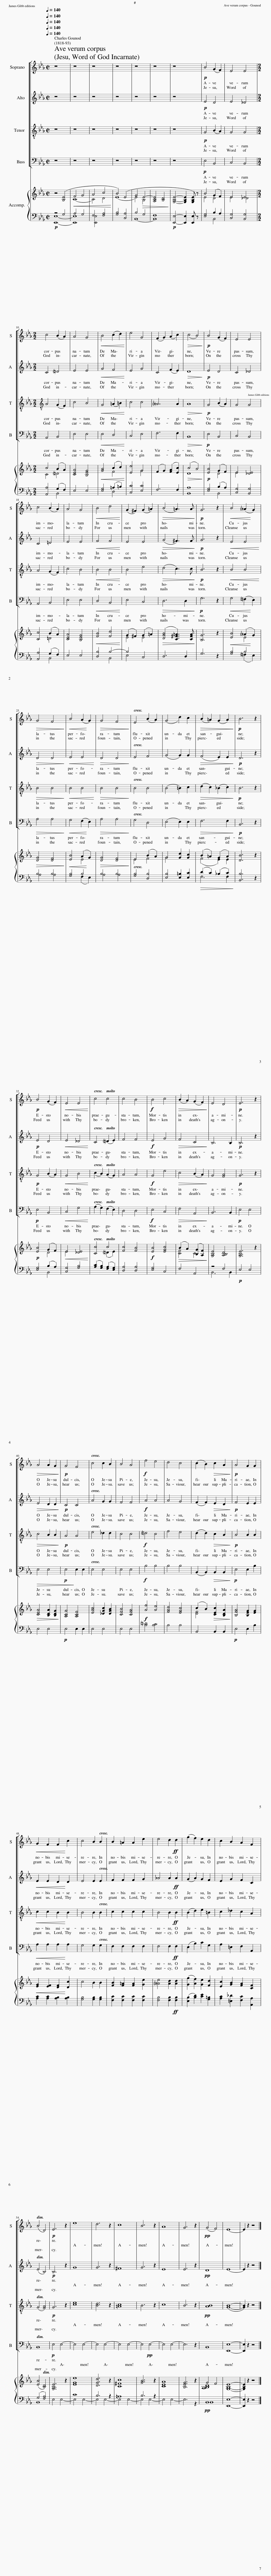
X:1
%%score [ 1 2 3 4 ] { ( 5 6 ) | ( 7 8 ) }
L:1/8
Q:1/4=140
M:2/2
I:linebreak $
K:Eb
V:1 treble
V:2 treble
V:3 treble-8
V:4 bass
V:5 treble
V:6 treble
V:7 bass
V:8 bass
V:1
 z8 | z8 | z8 | z8 | z8 | %5
 z8 | z8 |!p! B4 (G2 F2) | E4 E4 |$[M:2/2] c4 (B2 A2) | %10
 A4 G4 |!<(! B4 (c2 d2)!<)! | e4 G4 | (F2 G2) (A2 c2) |!>(! (c4 B4)!>)! | %15
!p! B4 (G2 F2) | E4 E4 |$ c4 (B2 A2) | A4 G4 |!<(! B4 d4!<)! | %20
 (G2 ^F2) (G2 =A2) |!>(! (B4 =A3) A!>)! |!p! G6 z2 |!<(! B4 (!courtesy!_A2!<)! G2) |$!>(! G4 F4!>)! | %25
!<(! B4 (A2!<)! G2) |!>(! G4 F4!>)! | E4 (B2 A2) | (G4 d2) c2 |!>(! (B2 =A2) (G2 A2)!>)! | %30
!p! B6 z2 |$!p! B4 (G2 F2) |!<(! E4 E4!<)! | c4 c4 | c4 B4 | %35
!f! B4 c4 |!>(! (B2 A2) (G2 F2)!>)! | E4 D4 |!p! E6 z2 |$!>(! A4 A2 G2!>)! | %40
!p! G4 F4 | c4 c2 B2 | B4 A4 |!f! f4 e4 | d4 c4 | %45
 (c2 B2)!>(! c2 A2!>)! |!p! A4 G2 G2 |$!<(! G2 F2 F2!<)! c2 | c4 B2 B2 | B2 =A2 A2 e2 | %50
 e4 d2!ff! d2 | (g2 f2) e2 d2 | c2 B2 A2 F2 |$ (B4 D4) |!p! E6 z2 | %55
 e8 | d6 z2 | c8 | B6 z2 | A8 | %60
 G6 z2 |!pp! (G4 F4) | E8- | E2 z2 z4 |] %64
V:2
 z8 | z8 | z8 | z8 | z8 | %5
 z8 | z8 |!p! E4 D4 | E4 _D4 |$[M:2/2] C4 !courtesy!=D4 | %10
 E4 E4 |!<(! G4 F4!<)! | E4 G4 | C4 (F2 E2) |!>(! D8!>)! | %15
!p! E4 D4 | C4 _D4 |$ C4 =D4 | E4 E4 |!<(! F4 F4!<)! | %20
 E4 E4 |!>(! (G4 ^F3) F!>)! |!p! G6 z2 |!<(! E4 E4!<)! |$!>(! D4 D4!>)! | %25
!<(! E4 E4!<)! |!>(! D4 D4!>)! | E4 F4 | (G4 G2) G2 |!>(! (F4 E2) E2!>)! | %30
!p! D6 z2 |$!p! E4 D4 |!<(! E4 _D4!<)! | C4 (!courtesy!=D2 E2) | F4 F4 | %35
!f! E4 G4 |!>(! F4 C4!>)! | B,6 B,2 |!p! B,6 z2 |$!>(! E4 D2 D2!>)! | %40
!p! C4 C4 | A4 G2 G2 | F4 F4 |!f! A4 A4 | A4 G4 | %45
 (F2 F2)!>(! E2 D2!>)! |!p! F4 E2 E2 |$!<(! E2 E2 D2!<)! D2 | E4 E2 E2 | F2 F2 F2 G2 | %50
 _A4 A2!ff! A2 | (G2 A2) G2 F2 | E2 G2 F2 C2 |$ (E4 B,4) |!p! B,6 z2 | %55
 G8 | G6 z2 | ^F8 | G6 z2 | E8 | %60
 E6 z2 |!pp! D8 | E8- | E2 z2 z4 |] %64
V:3
 z8 | z8 | z8 | z8 | z8 | %5
 z8 | z8 |!p! G4 (B2 A2) | G4 G4 |$[M:2/2][K:treble-8] A4 (G2 F2) | %10
 c4 B4 |!<(! G4 (=A2 =B2)!<)! | c4 c4 | !courtesy!_A6 A2 |!>(! A8!>)! | %15
!p! G4 (B2 A2) | G4 G4 |$ A4 (G2 F2) | c4 B4 |!<(! B4 B4!<)! | %20
 B4 e4 |!>(! (d4 c3) c!>)! |!p! B6 z2 |!<(! B4 B4!<)! |$!>(! B4 B4!>)! | %25
!<(! B4 B4!<)! |!>(! B4 B4!>)! | B4 B4 | (B4 =B2) c2 |!>(! (d2 c2) (_B2 c2)!>)! | %30
!p! B6 z2 |$!p! G4 (B2 A2) |!<(! G4 B4!<)! | (c2 B2) (A2 G2) | A4 A4 | %35
!f! G4 e4 |!>(! c4 (B2 A2)!>)! | G4 [FA]4 |!p! G6 z2 |$!>(! c4 B2 B2!>)! | %40
!p! A4 A4 | e4 _d2 d2 | c4 c4 |!f! !courtesy!=d4 c4 | f4 e4 | %45
 (d2 d2)!>(! c2 B2!>)! |!p! B4 B2 B2 |$!<(! c2 c2 B2!<)! B2 | B4 B2 B2 | c2 c2 c2 c2 | %50
 B4 B2!ff! B2 | (B2 d2) e2 =B2 | c2 _d2 c2 A2 |$ (G4 [FA]4) |!p! G6 z2 | %55
 [ce]8 | [Bd]6 z2 | [=Ac]8 | B6 z2 | c8 | %60
 B6 z2 |!pp! [AB]8 | ([GB]8- | [GB]2) z2 z4 |] %64
V:4
 z8 | z8 | z8 | z8 | z8 | %5
 z8 | z8 |!p! E,4 B,,4 | C,4 B,,4 |$[M:2/2] A,,4 B,,4 | %10
 E,4 E,4 |!<(! E,4 D,4!<)! | C,4 E,4 | F,6 F,2 |!>(! B,,8!>)! | %15
!p! E,4 B,,4 | C,4 B,,4 |$ A,,4 B,,4 | E,4 E,4 |!<(! D,4 B,,4!<)! | %20
 E,4 C,4 |!>(! D,6 D,2!>)! |!p! G,6 z2 |!<(! G,4 (!courtesy!=F,2!<)! E,2) |$!>(! A,4 A,4!>)! | %25
!<(! G,4 (F,2!<)! E,2) |!>(! A,4 A,4!>)! | G,4 D,4 | (E,4 E,2) E,2 |!>(! F,6 F,2!>)! | %30
!p! B,,6 z2 |$!p! E,4 B,,4 |!<(! C,4 G,4!<)! | (A,2 G,2) (F,2 E,2) | D,4 D,4 | %35
!f! E,4 C,4 |!>(! F,4 A,,4!>)! | B,,6 B,,2 |!p! E,4 E,4 |$!>(! E,4 E,4 | %40
!p! E,4!>)! E,2 E,2 | E,4 E,4 | E,4 E,4 |!f! B,4 B,4 | B,4 B,4 | %45
 (B,,2 B,,2)!>(! B,,2 B,,2!>)! |!p! E,4 E,2 B,2 |$!<(! A,2 A,2 A,2!<)! A,2 | G,4 G,2 G,2 | F,2 F,2 F,2 F,2 | %50
 F,4 F,2!ff! F,2 | (E,2 B,2) C2 G,2 | A,2 =E,2 F,2 A,,2 |$ B,,8 |!p! E,4 E,4- | %55
 E,4 E,4- | E,4 E,4- | E,4 E,4- | E,4!pp! E,4- | E,4 E,4- | %60
 E,6 z2 | B,,8 | [E,,E,]8- | [E,,E,]2 z2 z4 |] %64
V:5
 z4 ([B,E]4 |!<(! F4 G4 | A4 c4!<)! | B4) (E4 | G4!>(! E4- | %5
 [A,CE]4 [B,D]4!>)! | [G,B,E]4- [G,B,E]2 [G,B,E]) z | B4 (G2 F2) | E4 E4 |$[M:2/2] c4 (B2 A2) | %10
 [CEA]4 [B,EG]4 |!<(! [GB]4 (c2 d2)!<)! | [Ee]4 G4 | (F2 G2) ([FA]2 [Ec]2) |!>(! (c4 B4)!>)! | %15
!p! [EB]4 (G2 F2) | E4 [_DE]4 |$ [Cc]4 (B2 A2) | [CEA]4 [B,EG]4 |!<(! [FB]4 [Fd]4!<)! | %20
 (G2 ^F2) (G2 =A2) |!>(! ([DGB]4 [C^F=A]3) [CFA]!>)! | [B,G]6 z2 |!<(! [EB]4 (!courtesy!_A2!<)! G2) |$!>(! [DG]4 [DF]4!>)! | %25
!<(! [EB]4 (A2!<)! G2) |!>(! [DG]4 [DF]4!>)! | E4 (B2 A2) | G4 [Gd]2 [Gc]2 | (B2 =A2) (G2 A2) | %30
 [DB]6 z2 |$!p! [EB]4 (G2 F2) |!<(! E4 [_DE]4!<)! | [Cc]4 c4 | [Fc]4 [FB]4 | %35
!f! [EB]4 [EGc]4 |!>(! (B2 A2) ([B,G]2 [A,F]2)!>)! | [G,B,E]4 [A,B,D]4 | [G,B,E]6 z2 |$!>(! [CEA]4 [B,DA]2 [B,DG]2!>)! | %40
 [A,CG]4 [A,CF]4 | [EAc]4 [_DGc]2 [DGB]2 | [CFB]4 [CFA]4 |!f! [Af]4 [Ae]4 | [FAd]4 [EGc]4 | %45
 (c2 B2)!>(! [CEc]2 [B,DA]2!>)! | [B,FA]4 [B,EG]2 [EG]2 |$!<(! [EG]2 [EF]2 [DF]2!<)! [Dc]2 | c4 B2 B2 | [FB]2 [F=A]2 [FA]2 [Ge]2 | %50
 [!courtesy!_Ae]4 [Ad]2 [Ad]2 | ([Gg]2 [Af]2) [Ge]2 [Fd]2 | [Ec]2 [GB]2 [FA]2 [CF]2 |$ ([EB]4 [B,D]4) | [G,B,E]6 z2 | %55
 [EGe]8 | [DGd]6 z2 | [C^Fc]8 | [GB]6 z2 | [CEA]8 | %60
 [B,EG]6 z2 | G4 F4 | [G,B,E]8- | [G,B,E]2 z2 z4 |] %64
V:6
 x4 x4 | C8- | C4 D4 | E8- | E4 B,4 | %5
 x4 x4 | x4 x4 | E4 D4 | E4 _D4 |$[M:2/2] C4 !courtesy!=D4 | %10
 x4 x4 | x4 F4 | x4 G4 | x4 x4 | D8 | %15
 x4 D4 | E4 x4 |$ x4 =D4 | x4 x4 | x4 x4 | %20
 E4 E4 | x4 x4 | x4 x4 | x4 E4 |$ x4 x4 | %25
 x4 E4 | x4 x4 | E4 F4 | G4 x4 | (F4 E2) E2 | %30
 x4 x4 |$ x4 D4 | E4 x4 | x4 (!courtesy!=D2 E2) | x4 x4 | %35
 x4 x4 | [CF]4 C4 | x8 | x8 |$ x8 | %40
 x8 | x8 | x4 x4 | x4 x4 | x8 | %45
 [DF]4 x4 | x4 x4 |$ x8 | x8 | x8 | %50
 x8 | x8 | x8 |$ x8 | x8 | %55
 x8 | x4 x4 | x8 | x4 x4 | x8 | %60
 x4 x4 | [A,B,D]8 | x8 | x4 x4 |] %64
V:7
!p! z4 G,4 | A,4 G,4 | F,4 [F,A,]4 | [G,B,]4 [C,A,]4 | B,4 G,4 | %5
 F,8 |!p! [E,,E,]4- [E,,E,]2 [E,,E,] z | [E,G,]4 B,2 A,2 | [C,G,]4 [B,,G,]4 |$[M:2/2] [A,,A,]4 (G,2 F,2) | %10
 E,4 E,4 | [E,G,]4 (=A,2 =B,2) | [C,C]4 [E,C]4 | F,6 F,2 | A,8 | %15
 [E,G,]4 (B,2 A,2) | [C,G,]4 [B,,G,]4 |$ [A,,A,]4 (G,2 F,2) | E,4 E,4 | [D,B,]4 B,4- | %20
 B,4 C,4 | D,6 D,2 | G,6 z2 | [G,B,]4 B,4 |$ B,4 B,4 | %25
 [G,B,]4 B,4 | B,4 B,4 | [G,B,]4 [D,B,]4 | [E,B,]4 [E,=B,]2 [E,C]2 |!>(! (D2 C2) (_B,2 C2)!>)! | %30
 [B,,B,]6 z2 |$ [E,G,]4 (B,2 A,2) | [C,G,]4 [G,B,]4 | ([A,C]2 [G,B,]2) ([F,A,]2 [E,G,]2) | [D,A,]4 [D,A,]4 | %35
 [E,G,]4 C,4 | F,4 A,,4 | z4 F,4 |!p! E,4 E,4 |$ E,4 E,4 | %40
!p! E,4 E,2 E,2 | E,4 E,4 | E,4 E,4 | [B,!courtesy!=D]4 [B,C]4 | B,4 B,4 | %45
 B,,4 B,,2 B,,2 |!p! E,4 E,2 B,2 |$ [A,C]2 [A,C]2 [A,B,]2 [A,B,]2 | [G,B,]4 [G,B,]2 [G,B,]2 | [F,C]2 [F,C]2 [F,C]2 [F,C]2 | %50
 [F,B,]4 [F,B,]2!ff! [F,B,]2 | ([E,B,]2 [B,D]2) [CE]2 [G,=B,]2 | [A,C]2 [=E,_D]2 [F,C]2 [A,,A,]2 |$ (G,4 [F,A,]4) | x8 | %55
 C8 | B,6 z2 | =A,8 | B,6 z2 | x8 | %60
 x8 |!pp! B,,8 | [E,,E,]8- | [E,,E,]2 z2 z4 |] %64
V:8
 [E,,E,]8- | [E,,E,]8 | [E,,E,]4 x4 | x4 x4 | B,,8- | %5
 B,,8 | x4 x4 | x4 B,,4 | x4 x4 |$[M:2/2] x4 B,,4 | %10
 x4 x4 | x4 D,4 | x4 x4 | x4 x4 | B,,8 | %15
 x4 B,,4 | x4 x4 |$ x4 B,,4 | x4 x4 | x4 B,,4 | %20
 E,4 x4 | x4 x4 | x4 x4 | x4 (!courtesy!=F,2 E,2) |$ A,4 A,4 | %25
 x4 (F,2 E,2) | A,4 A,4 | x4 x4 | x4 x4 | F,6 F,2 | %30
 x4 x4 |$ x4 B,,4 | x4 x4 | x4 x4 | x4 x4 | %35
 x4 x4 | x4 x4 | B,,6 B,,2 | x4 x4 |$ x8 | %40
 x8 | x8 | x8 | x8 | x8 | %45
 x8 | x8 |$ x8 | x8 | x8 | %50
 x8 | x8 | x8 |$ B,,8 | E,4 E,4- | %55
 E,4 E,4- | E,4 E,4- | E,4 E,4- | E,4 E,4- | E,4 E,4- | %60
 E,6 z2 | B,,8 | x8 | x8 |] %64
